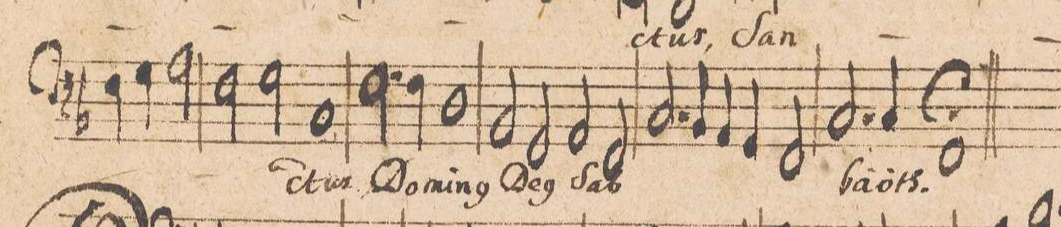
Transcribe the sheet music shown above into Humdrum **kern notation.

**kern	**text
*I"[BASSVS.]	*
*clefF4	*
*k[b-]	*
*met(c|)	*
*M2/1	*
4F\	.
4G\	.
2A\	.
=21-	=21-
2F\	.
2G\	.
1C	-ctus
=22-	=22-
2.F\	Do-
4F\	-mi-
1D	-n(us)
=23-	=23-
2BB-/	De-
2GG/	-(us)
2AA/	Sab-
2FF/	.
=24-	=24-
2.C/	.
4BB-/	.
4AA/	.
4GG/	.
2FF/	.
=25-	=25-
2.C/	.
4C/	-ba-
1FF;	-oth
=26||	=26||
*-	*-
